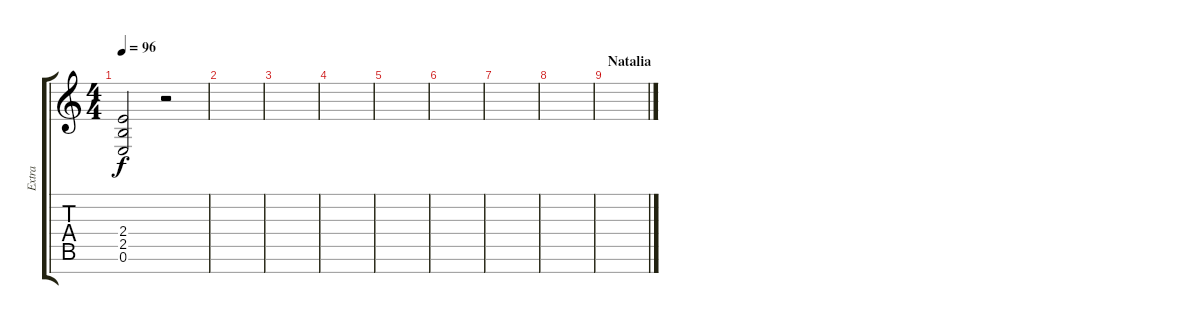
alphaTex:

\track ("Extra" "Extra") {instrument distortionguitar}
\staff {score tabs}
\tuning (E4 B3 G3 D3 A2 E2 B1) {hide}
\ts (4 4)
\tempo 96
\clef g2
\ks c
(2.4{t} 2.5{t} 0.6{t}).2{dy f} r.2 |
|
|
|
|
|
|
|
\section ("" "Natalia")
